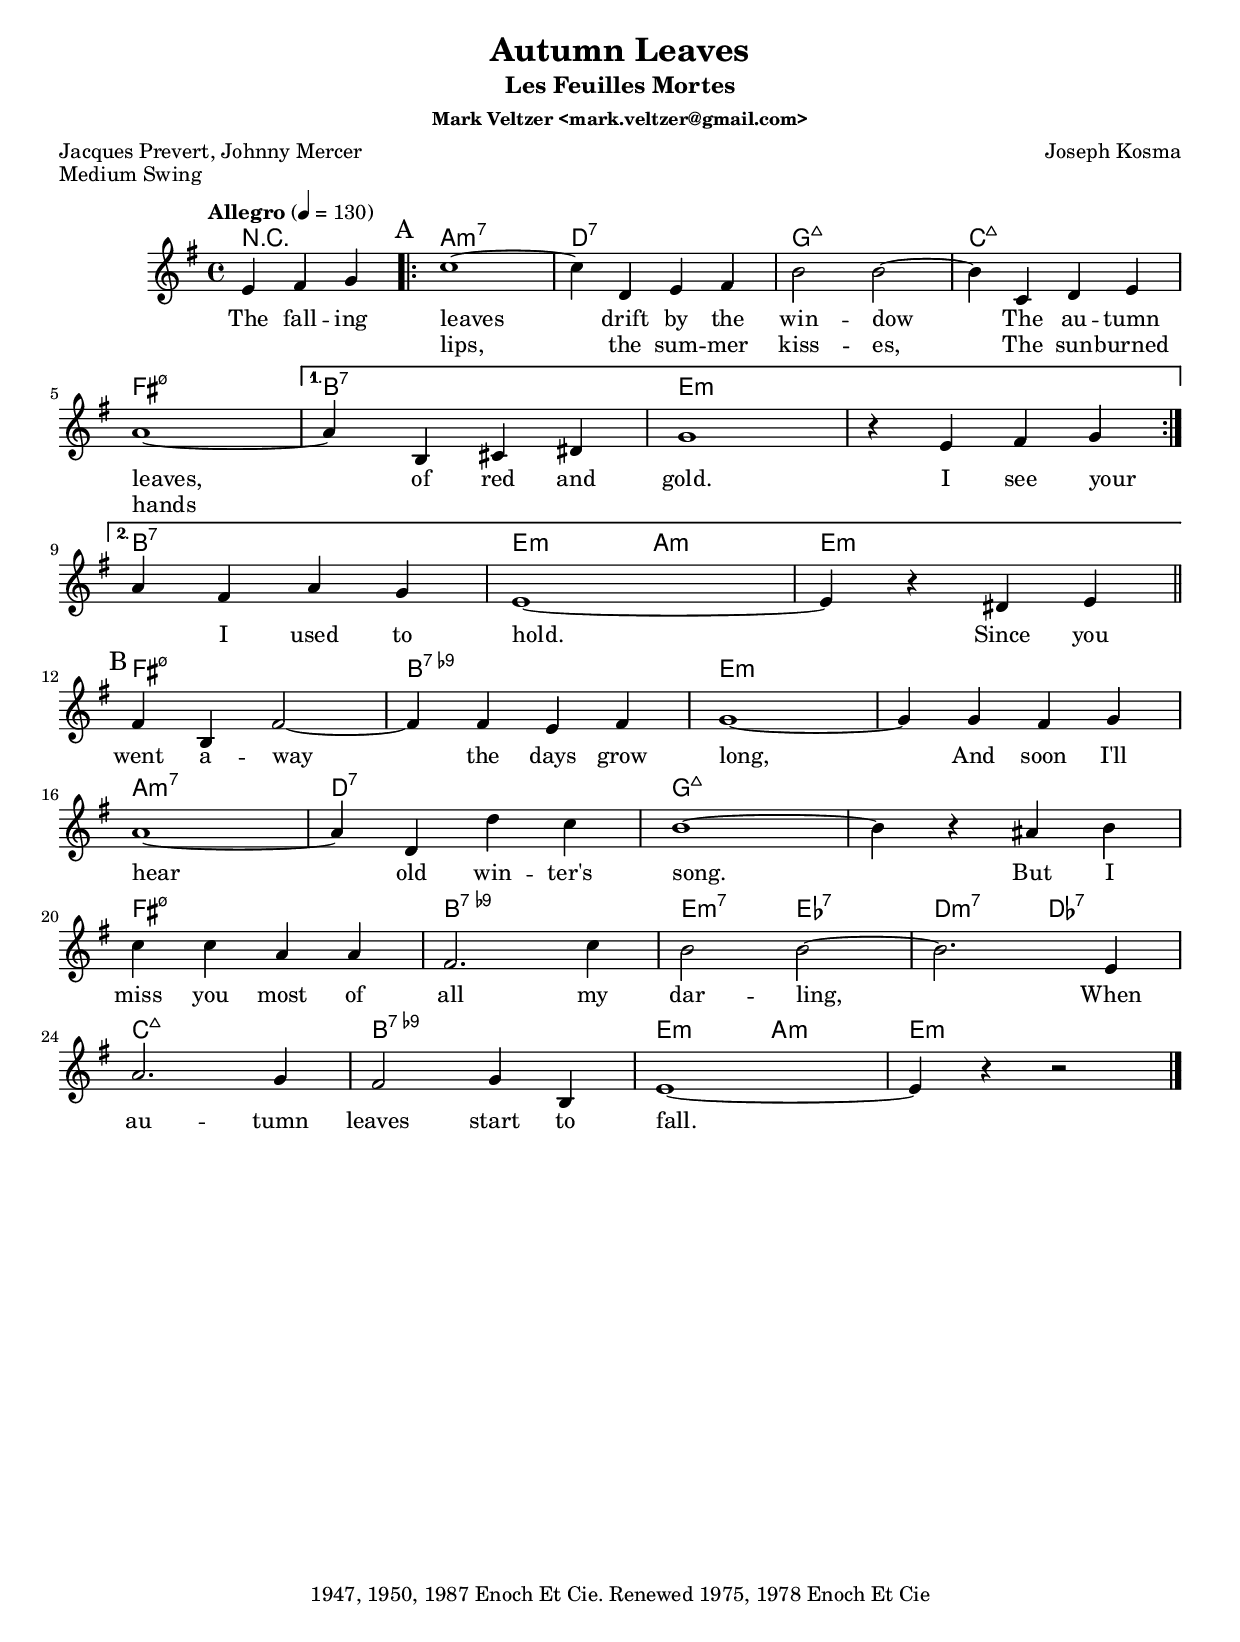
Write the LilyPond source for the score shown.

\include "src/include/common.lyi"
\header {
	title="Autumn Leaves"
	subtitle="Les Feuilles Mortes"
	composer="Joseph Kosma"
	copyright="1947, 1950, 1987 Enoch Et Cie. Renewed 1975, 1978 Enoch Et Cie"
%% Sole Selling Agent for U.S.A (including it's territories and possessions)
%% and Dominion of Canada: Morley Music Co., by arrangement with Enoch Et Cie
%% international Copyright Secured. All Rights Reserved.
	poet="Jacques Prevert, Johnny Mercer"
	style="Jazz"
	piece="Medium Swing"
	remark="derived from the real book and the fake book by Mark Veltzer on Mon May 22 02:18:00 IDT 2006"

	completion="5"
	uuid="8c35acf6-a7c1-11df-9040-0019d11e5a41"
}

%{
	TODO:
%}

myChords=\chordmode {
	\startChords

	\startSong

	\partial 2. r2. |

	\mark "A"
	\startPart
	\repeat volta 2 {
		a1:m7 | d1:7 | g1:maj7 | c1:maj7 | \myEndLine
		fis1:m7.5- |
	}
	\alternative {
		{
			b1:7 | e1:m | e1:m | \myEndLine
		}
		{
			b1:7 | e2:m a2:m | e1:m | \myEndLine
		}
	}
	\endPart

	\mark "B"
	\startPart
	fis1:m7.5- | b1:7.9- | e1:m | e1:m | \myEndLine
	a1:m7 | d1:7 | g1:maj7 | g1:maj7 | \myEndLine
	fis1:m7.5- | b1:7.9- | e2:m7 ees2:7 | d2:m7 des2:7 | \myEndLine
	c1:maj7 | b1:7.9- | e2:m a:m | e1:m | \myEndLine
	\endPart

	\endSong

	\endChords
}
myVoice=\relative e' {
	\time 4/4
	\key e \minor
	%% http://en.wikipedia.org/wiki/Tempo
	\tempo "Allegro" 4 = 130

	\partial 2. e4 fis g |
	\repeat volta 2 {
		c1~ | c4 d, e fis | b2 b~ | b4 c, d e |
		a1~ |
	}
	\alternative {
		{
			a4 b, cis dis | g1 | r4 e fis g |
		}
		{
			a4 fis a g | e1~ | e4 r dis e |
		}
	}
	fis b, fis'2~ | fis4 fis e fis | g1~ | g4 g fis g |
	a1~ | a4 d, d' c | b1~ | b4 r ais b |
	c c a a | fis2. c'4 | b2 b~ | b2. e,4 |
	a2. g4 | fis2 g4 b, | e1~ | e4 r r2 |
}
myLyrics=\lyricmode {
	The fall -- ing leaves drift by the win -- dow
	The au -- tumn leaves, of red and gold.
	I see your

	_ I used to hold. Since you

	went a -- way the days grow long,
	And soon I'll hear old win -- ter's song.
	But I miss you most of all my dar -- ling,
	When au -- tumn leaves start to fall.
}
myLyricsmore=\lyricmode {
	_ _ _ lips, the sum -- mer kiss -- es,
	The sun -- burned hands
}
%% score for printing
\score {
	<<
		\new ChordNames="mychords" \myChords
		\new Voice="myvoice" \myVoice
		\new Lyrics \lyricsto "myvoice" \myLyrics
		\new Lyrics \lyricsto "myvoice" \myLyricsmore
	>>
	\layout {
	}
}
%% score for midi
\score {
	\unfoldRepeats
	<<
		\new ChordNames="mychords" \myChords
		\new Voice="myvoice" \myVoice
	>>
	\midi {
	}
}
